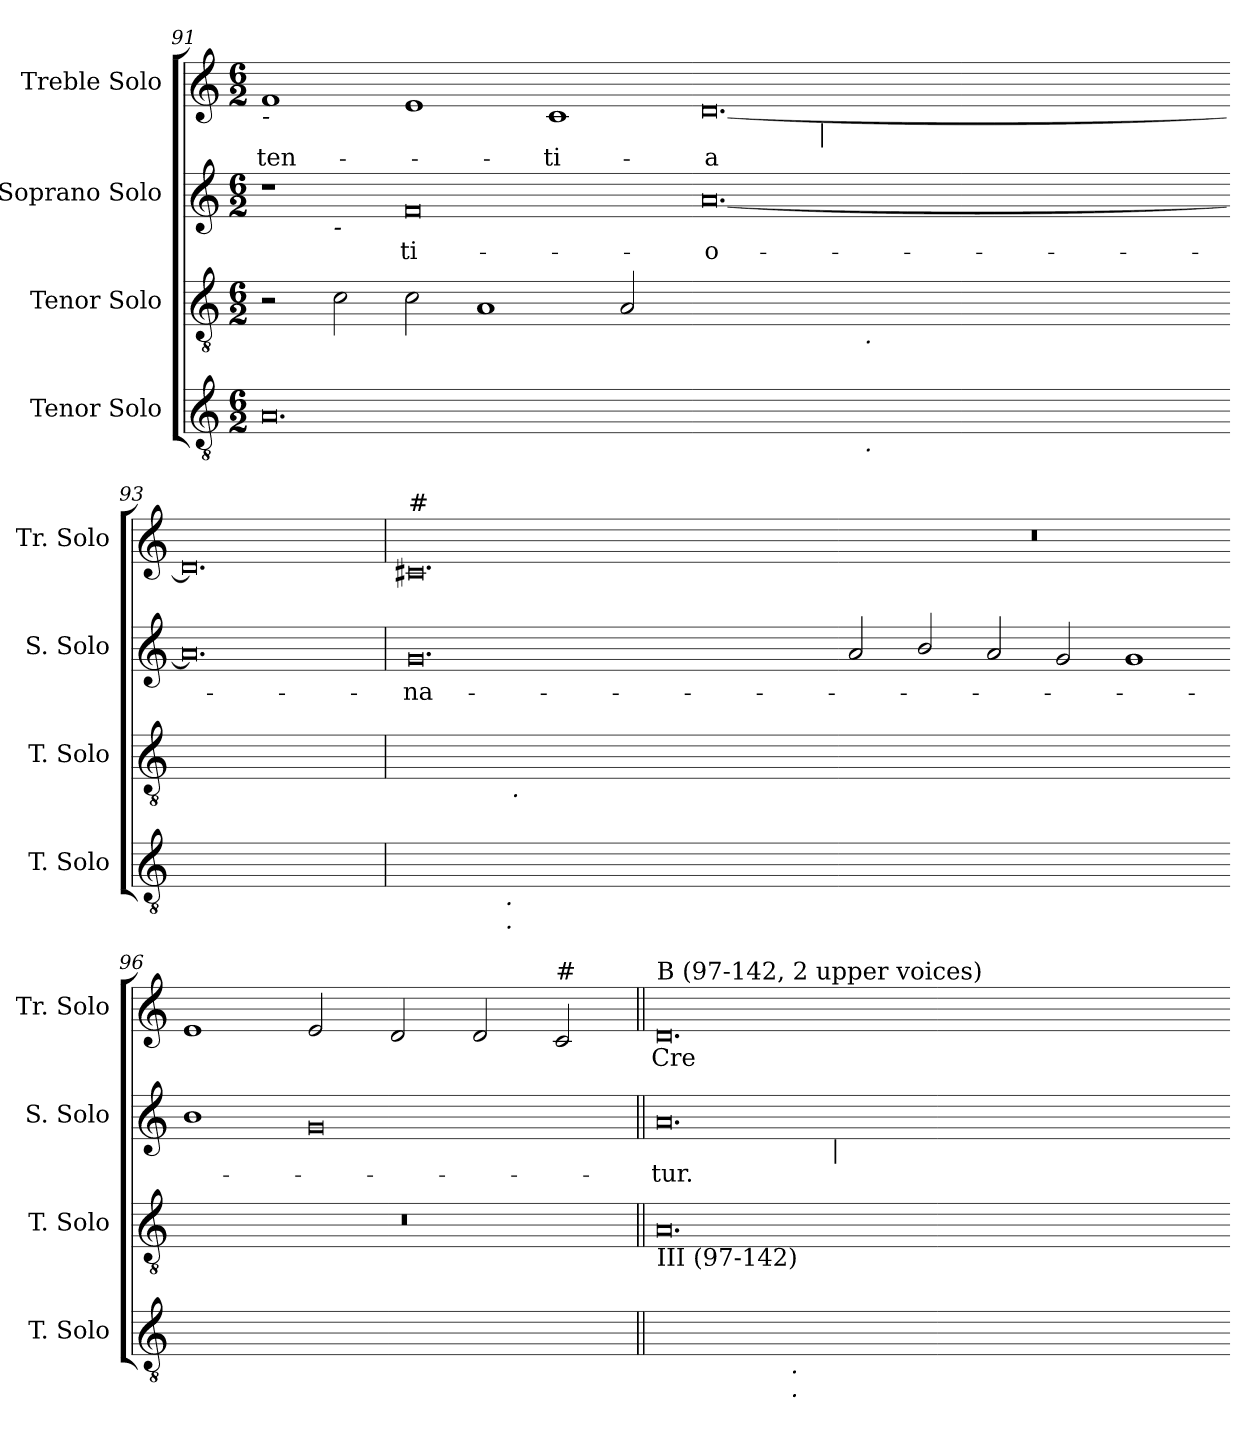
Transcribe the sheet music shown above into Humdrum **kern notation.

**kern	**kern	**kern	**text	**kern	**text
*part4	*part3	*part2	*part2	*part1	*part1
*staff4	*staff3	*staff2	*staff2	*staff1	*staff1
*I"Tenor Solo	*I"Tenor Solo	*I"Soprano Solo	*	*I"Treble Solo	*
*I'T. Solo	*I'T. Solo	*I'S. Solo	*	*I'Tr. Solo	*
!!LO:LB:g=z
*clefGv2	*clefGv2	*clefG2	*	*clefG2	*
*ITrd7c12	*ITrd7c12	*	*	*	*
*k[]	*k[]	*k[]	*	*k[]	*
*C:	*C:	*C:	*	*C:	*
*M6/2	*M6/2	*M6/2	*	*M6/2	*
=91	=91	=91	=91	=91	=91
!	!	!	!	!LO:TX:b:i:t=-	!
!	!	!	!	!	!LO:LY:b:color=#000000
*	*	*^	*	*	*
0.AAi	2r	1r	2ryy	.	1fi	-ten-
!	!	!	!LO:TX:b:i:t=-	!	!	!
.	2Ci\	.	1ryy	.	.	.
!	!	!	!	!LO:LY:b:color=#000000	!	!
.	2Ci\	0fi	.	-ti-	1ei	.
.	1AAi	.	1.ryy	.	.	.
!	!	!	!	!	!	!LO:LY:b:color=#000000
.	.	.	.	.	1ci	-ti-
.	2AAi/	.	.	.	.	.
*	*	*v	*v	*	*	*
=92-	=92-	=92-	=92-	=92-	=92-
*	*	*^	*	*	*
!	!	!	!	!LO:LY:b:color=#000000	!	!
*	*	*v	*v	*	*	*
*	*	*^	*	*	*
!	!	!	!	!	!	!LO:LY:b:color=#000000
*^	*^	*v	*v	*	*^	*
[<0.DDiyy	2ryy	[<0.AAiyy	2ryy	[<0.ai	-o-	[<0.di	4ryy	-a
.	.	.	.	.	.	.	8ryy	.
.	.	.	.	.	.	.	16ryy	.
.	.	.	.	.	.	.	32ryy	.
.	.	.	.	.	.	.	256ryy	.
.	.	.	.	.	.	.	1024ryy	.
!	!	!	!	!	!	!	!LO:TX:b:i:t=|	!
.	.	.	.	.	.	.	1ryy	.
.	16ryy	.	16ryy	.	.	.	.	.
.	64ryy	.	64ryy	.	.	.	.	.
.	256.ryy	.	256.ryy	.	.	.	.	.
!	!	!	!LO:TX:b:i:t=.	!	!	!	!	!
!	!LO:TX:b:i:t=.	!	!	!	!	!	!	!
.	1ryy	.	1ryy	.	.	.	.	.
.	.	.	.	.	.	.	1ryy	.
.	1ryy	.	1ryy	.	.	.	.	.
.	.	.	.	.	.	.	2ryy	.
.	4ryy	.	4ryy	.	.	.	.	.
.	8ryy	.	8ryy	.	.	.	.	.
.	32ryy	.	32ryy	.	.	.	.	.
.	.	.	.	.	.	.	64ryy	.
.	.	.	.	.	.	.	128ryy	.
.	128ryy	.	128ryy	.	.	.	.	.
.	.	.	.	.	.	.	512.ryy	.
.	512ryy	.	512ryy	.	.	.	.	.
*v	*v	*	*	*	*	*v	*v	*
*	*v	*v	*	*	*	*
=93-	=93-	=93-	=93-	=93-	=93-
0.DDiyy]	0.AAiyy]	0.ai]	.	0.di]	.
=94	=94	=94	=94	=94	=94
!	!	!	!	!LO:TX:a:t=#	!
!	!	!	!LO:LY:b:color=#000000	!	!
*^	*^	*	*	*	*
[<0.EEiyy	2ryy	[<0.GGiyy	2ryy	0.gi	-na-	0.c#i	.
.	16ryy	.	16ryy	.	.	.	.
.	128..ryy	.	64ryy	.	.	.	.
!	!LO:TX:b:i:t=.	!	!	!	!	!	!
!	!LO:TX:b:i:t=.	!	!	!	!	!	!
.	1ryy	.	.	.	.	.	.
.	.	.	256.ryy	.	.	.	.
!	!	!	!LO:TX:b:i:t=.	!	!	!	!
.	.	.	1ryy	.	.	.	.
.	1ryy	.	.	.	.	.	.
.	.	.	1ryy	.	.	.	.
.	4ryy	.	.	.	.	.	.
.	.	.	4ryy	.	.	.	.
.	8ryy	.	.	.	.	.	.
.	.	.	8ryy	.	.	.	.
.	32ryy	.	.	.	.	.	.
.	.	.	32ryy	.	.	.	.
.	64ryy	.	.	.	.	.	.
.	.	.	128ryy	.	.	.	.
.	512ryy	.	512ryy	.	.	.	.
=95-	=95-	=95-	=95-	=95-	=95-	=95-	=95-
!	!	!	!	!	!	!LO:N:vis=1	!
*v	*v	*	*	*	*	*	*
*	*v	*v	*	*	*	*
0.EEiyy_<	0.GGiyy]	2ai/	.	0.r	.
.	.	2bi/	.	.	.
.	.	2ai/	.	.	.
.	.	2gi/	.	.	.
.	.	1gi	.	.	.
=96-	=96-	=96-	=96-	=96-	=96-
!	!LO:N:vis=1	!	!	!	!
0.EEiyy]	0.r	1bi	.	1ei	.
.	.	0gi	.	2ei/	.
.	.	.	.	2di/	.
.	.	.	.	2di/	.
!	!	!	!	!LO:TX:a:t=#	!
.	.	.	.	2c#i/	.
!!LO:PB:g=z
=97||	=97||	=97||	=97||	=97||	=97||
!	!	!	!LO:LY:b:color=#000000	!	!
!	!	!	!	!LO:TX:a:t=B (97-142, 2 upper voices)	!
!	!	!LO:TX:b:i:t=-	!	!	!
!	!LO:TX:b:t=III (97-142)	!	!	!	!
!LO:TX:b:t=III (97-142)	!	!	!	!	!
!	!	!	!	!	!LO:LY:b:color=#000000
*^	*	*^	*	*	*
[<0.DDiyy	2ryy	0.AAi	0.ai	2ryy	-tur.	0.di	Cre-
.	8ryy	.	.	4ryy	.	.	.
.	64ryy	.	.	.	.	.	.
.	256..ryy	.	.	.	.	.	.
!	!LO:TX:b:i:t=.	!	!	!	!	!	!
!	!LO:TX:b:i:t=.	!	!	!	!	!	!
.	1ryy	.	.	.	.	.	.
.	.	.	.	128..ryy	.	.	.
!	!	!	!	!LO:TX:b:i:t=|	!	!	!
.	.	.	.	1ryy	.	.	.
.	1ryy	.	.	.	.	.	.
.	.	.	.	1ryy	.	.	.
.	4ryy	.	.	.	.	.	.
.	.	.	.	8ryy	.	.	.
.	.	.	.	16ryy	.	.	.
.	16ryy	.	.	.	.	.	.
.	.	.	.	32ryy	.	.	.
.	32ryy	.	.	.	.	.	.
.	.	.	.	64ryy	.	.	.
.	128ryy	.	.	.	.	.	.
.	.	.	.	512ryy	.	.	.
.	1024ryy	.	.	.	.	.	.
*v	*v	*	*v	*v	*	*	*
=-	=-	=-	=-	=-	=-
*-	*-	*-	*-	*-	*-
